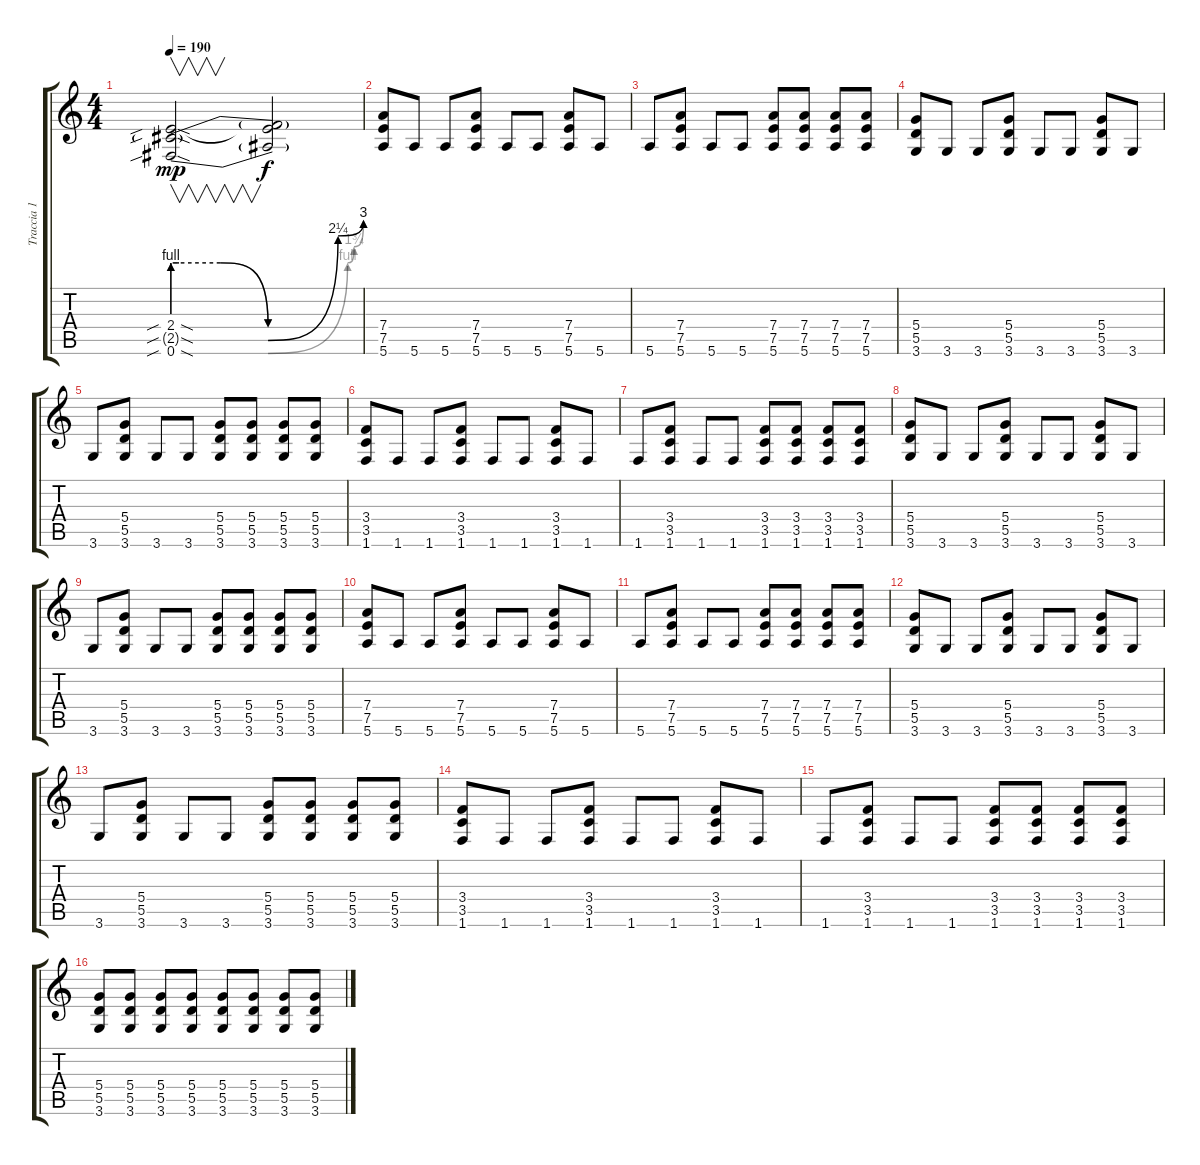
\track ("Traccia 1" "Traccia 1") {instrument distortionguitar}
\staff {score tabs}
\tuning (E4 B3 G3 D3 A2 E2) {hide}
\ts (4 4)
\tempo 190
\clef g2
\ks c
(2.4{sib sod} 2.5{be (custom 0 4 2 4 15 4 30 0 52 9 60 12) sib sod g} 0.6{be (custom 0 4 15 4 30 0 55 4 57 7 60 12) sib sod}).2{v dy mp} (2.4{t} 2.5{t} 0.6{t}).2{dy f} |
(7.4 7.5 5.6).8 5.6.8 5.6.8 (7.4 7.5 5.6).8 5.6.8 5.6.8 (7.4 7.5 5.6).8 5.6.8 |
5.6.8 (7.4 7.5 5.6).8 5.6.8 5.6.8 (7.4 7.5 5.6).8 (7.4 7.5 5.6).8 (7.4 7.5 5.6).8 (7.4 7.5 5.6).8 |
(5.4 5.5 3.6).8 3.6.8 3.6.8 (5.4 5.5 3.6).8 3.6.8 3.6.8 (5.4 5.5 3.6).8 3.6.8 |
3.6.8 (5.4 5.5 3.6).8 3.6.8 3.6.8 (5.4 5.5 3.6).8 (5.4 5.5 3.6).8 (5.4 5.5 3.6).8 (5.4 5.5 3.6).8 |
(3.4 3.5 1.6).8 1.6.8 1.6.8 (3.4 3.5 1.6).8 1.6.8 1.6.8 (3.4 3.5 1.6).8 1.6.8 |
1.6.8 (3.4 3.5 1.6).8 1.6.8 1.6.8 (3.4 3.5 1.6).8 (3.4 3.5 1.6).8 (3.4 3.5 1.6).8 (3.4 3.5 1.6).8 |
(5.4 5.5 3.6).8 3.6.8 3.6.8 (5.4 5.5 3.6).8 3.6.8 3.6.8 (5.4 5.5 3.6).8 3.6.8 |
3.6.8 (5.4 5.5 3.6).8 3.6.8 3.6.8 (5.4 5.5 3.6).8 (5.4 5.5 3.6).8 (5.4 5.5 3.6).8 (5.4 5.5 3.6).8 |
(7.4 7.5 5.6).8 5.6.8 5.6.8 (7.4 7.5 5.6).8 5.6.8 5.6.8 (7.4 7.5 5.6).8 5.6.8 |
5.6.8 (7.4 7.5 5.6).8 5.6.8 5.6.8 (7.4 7.5 5.6).8 (7.4 7.5 5.6).8 (7.4 7.5 5.6).8 (7.4 7.5 5.6).8 |
(5.4 5.5 3.6).8 3.6.8 3.6.8 (5.4 5.5 3.6).8 3.6.8 3.6.8 (5.4 5.5 3.6).8 3.6.8 |
3.6.8 (5.4 5.5 3.6).8 3.6.8 3.6.8 (5.4 5.5 3.6).8 (5.4 5.5 3.6).8 (5.4 5.5 3.6).8 (5.4 5.5 3.6).8 |
(3.4 3.5 1.6).8 1.6.8 1.6.8 (3.4 3.5 1.6).8 1.6.8 1.6.8 (3.4 3.5 1.6).8 1.6.8 |
1.6.8 (3.4 3.5 1.6).8 1.6.8 1.6.8 (3.4 3.5 1.6).8 (3.4 3.5 1.6).8 (3.4 3.5 1.6).8 (3.4 3.5 1.6).8 |
(5.4 5.5 3.6).8 (5.4 5.5 3.6).8 (5.4 5.5 3.6).8 (5.4 5.5 3.6).8 (5.4 5.5 3.6).8 (5.4 5.5 3.6).8 (5.4 5.5 3.6).8 (5.4 5.5 3.6).8
